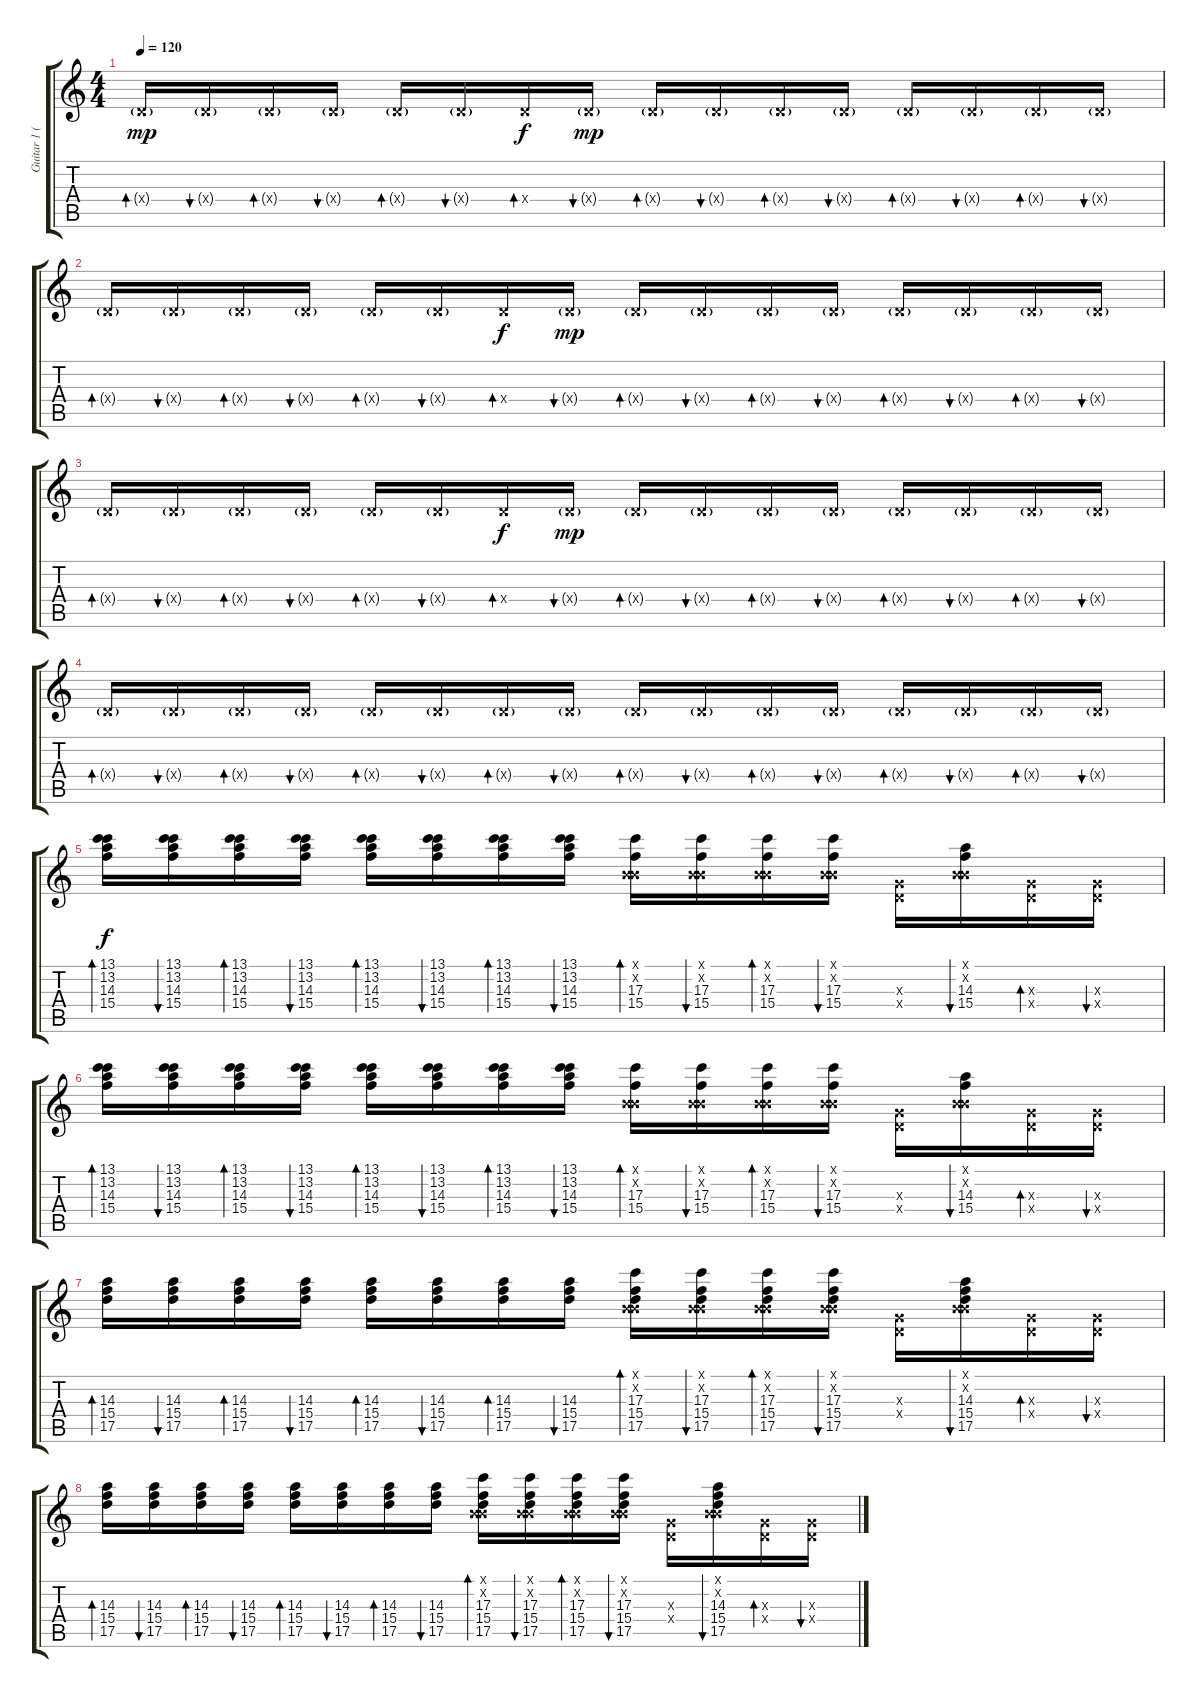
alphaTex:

\track ("Guitar 1 (Butler)" "Guitar 1 (") {instrument overdrivenguitar}
\staff {score tabs}
\tuning (B3 B3 G3 D3 A2 D2) {hide}
\ts (4 4)
\tempo 120
\clef g2
\ks c
0.4{g x}.16{bd 60 dy mp} 0.4{g x}.16{bu 60} 0.4{g x}.16{bd 60} 0.4{g x}.16{bu 60} 0.4{g x}.16{bd 60} 0.4{g x}.16{bu 60} 0.4{x}.16{bd 60 dy f} 0.4{g x}.16{bu 60 dy mp} 0.4{g x}.16{bd 60} 0.4{g x}.16{bu 60} 0.4{g x}.16{bd 60} 0.4{g x}.16{bu 60} 0.4{g x}.16{bd 60} 0.4{g x}.16{bu 60} 0.4{g x}.16{bd 60} 0.4{g x}.16{bu 60} |
0.4{g x}.16{bd 60} 0.4{g x}.16{bu 60} 0.4{g x}.16{bd 60} 0.4{g x}.16{bu 60} 0.4{g x}.16{bd 60} 0.4{g x}.16{bu 60} 0.4{x}.16{bd 60 dy f} 0.4{g x}.16{bu 60 dy mp} 0.4{g x}.16{bd 60} 0.4{g x}.16{bu 60} 0.4{g x}.16{bd 60} 0.4{g x}.16{bu 60} 0.4{g x}.16{bd 60} 0.4{g x}.16{bu 60} 0.4{g x}.16{bd 60} 0.4{g x}.16{bu 60} |
0.4{g x}.16{bd 60} 0.4{g x}.16{bu 60} 0.4{g x}.16{bd 60} 0.4{g x}.16{bu 60} 0.4{g x}.16{bd 60} 0.4{g x}.16{bu 60} 0.4{x}.16{bd 60 dy f} 0.4{g x}.16{bu 60 dy mp} 0.4{g x}.16{bd 60} 0.4{g x}.16{bu 60} 0.4{g x}.16{bd 60} 0.4{g x}.16{bu 60} 0.4{g x}.16{bd 60} 0.4{g x}.16{bu 60} 0.4{g x}.16{bd 60} 0.4{g x}.16{bu 60} |
0.4{g x}.16{bd 60} 0.4{g x}.16{bu 60} 0.4{g x}.16{bd 60} 0.4{g x}.16{bu 60} 0.4{g x}.16{bd 60} 0.4{g x}.16{bu 60} 0.4{g x}.16{bd 60} 0.4{g x}.16{bu 60} 0.4{g x}.16{bd 60} 0.4{g x}.16{bu 60} 0.4{g x}.16{bd 60} 0.4{g x}.16{bu 60} 0.4{g x}.16{bd 60} 0.4{g x}.16{bu 60} 0.4{g x}.16{bd 60} 0.4{g x}.16{bu 60} |
(13.1 13.2 14.3 15.4).16{bd 60 dy f} (13.1 13.2 14.3 15.4).16{bu 60} (13.1 13.2 14.3 15.4).16{bd 60} (13.1 13.2 14.3 15.4).16{bu 60} (13.1 13.2 14.3 15.4).16{bd 60} (13.1 13.2 14.3 15.4).16{bu 60} (13.1 13.2 14.3 15.4).16{bd 60} (13.1 13.2 14.3 15.4).16{bu 60} (0.1{x} 0.2{x} 17.3 15.4).16{bd 60} (0.1{x} 0.2{x} 17.3 15.4).16{bu 60} (0.1{x} 0.2{x} 17.3 15.4).16{bd 60} (0.1{x} 0.2{x} 17.3 15.4).16{bu 60} (0.3{x} 0.4{x}).16 (0.1{x} 0.2{x} 14.3 15.4).16{bu 60} (0.3{x} 0.4{x}).16{bd 60} (0.3{x} 0.4{x}).16{bu 60} |
(13.1 13.2 14.3 15.4).16{bd 60} (13.1 13.2 14.3 15.4).16{bu 60} (13.1 13.2 14.3 15.4).16{bd 60} (13.1 13.2 14.3 15.4).16{bu 60} (13.1 13.2 14.3 15.4).16{bd 60} (13.1 13.2 14.3 15.4).16{bu 60} (13.1 13.2 14.3 15.4).16{bd 60} (13.1 13.2 14.3 15.4).16{bu 60} (0.1{x} 0.2{x} 17.3 15.4).16{bd 60} (0.1{x} 0.2{x} 17.3 15.4).16{bu 60} (0.1{x} 0.2{x} 17.3 15.4).16{bd 60} (0.1{x} 0.2{x} 17.3 15.4).16{bu 60} (0.3{x} 0.4{x}).16 (0.1{x} 0.2{x} 14.3 15.4).16{bu 60} (0.3{x} 0.4{x}).16{bd 60} (0.3{x} 0.4{x}).16{bu 60} |
(14.3 15.4 17.5).16{bd 60} (14.3 15.4 17.5).16{bu 60} (14.3 15.4 17.5).16{bd 60} (14.3 15.4 17.5).16{bu 60} (14.3 15.4 17.5).16{bd 60} (14.3 15.4 17.5).16{bu 60} (14.3 15.4 17.5).16{bd 60} (14.3 15.4 17.5).16{bu 60} (0.1{x} 0.2{x} 17.3 15.4 17.5).16{bd 60} (0.1{x} 0.2{x} 17.3 15.4 17.5).16{bu 60} (0.1{x} 0.2{x} 17.3 15.4 17.5).16{bd 60} (0.1{x} 0.2{x} 17.3 15.4 17.5).16{bu 60} (0.3{x} 0.4{x}).16 (0.1{x} 0.2{x} 14.3 15.4 17.5).16{bu 60} (0.3{x} 0.4{x}).16{bd 60} (0.3{x} 0.4{x}).16{bu 60} |
(14.3 15.4 17.5).16{bd 60} (14.3 15.4 17.5).16{bu 60} (14.3 15.4 17.5).16{bd 60} (14.3 15.4 17.5).16{bu 60} (14.3 15.4 17.5).16{bd 60} (14.3 15.4 17.5).16{bu 60} (14.3 15.4 17.5).16{bd 60} (14.3 15.4 17.5).16{bu 60} (0.1{x} 0.2{x} 17.3 15.4 17.5).16{bd 60} (0.1{x} 0.2{x} 17.3 15.4 17.5).16{bu 60} (0.1{x} 0.2{x} 17.3 15.4 17.5).16{bd 60} (0.1{x} 0.2{x} 17.3 15.4 17.5).16{bu 60} (0.3{x} 0.4{x}).16 (0.1{x} 0.2{x} 14.3 15.4 17.5).16{bu 60} (0.3{x} 0.4{x}).16{bd 60} (0.3{x} 0.4{x}).16{bu 60}
